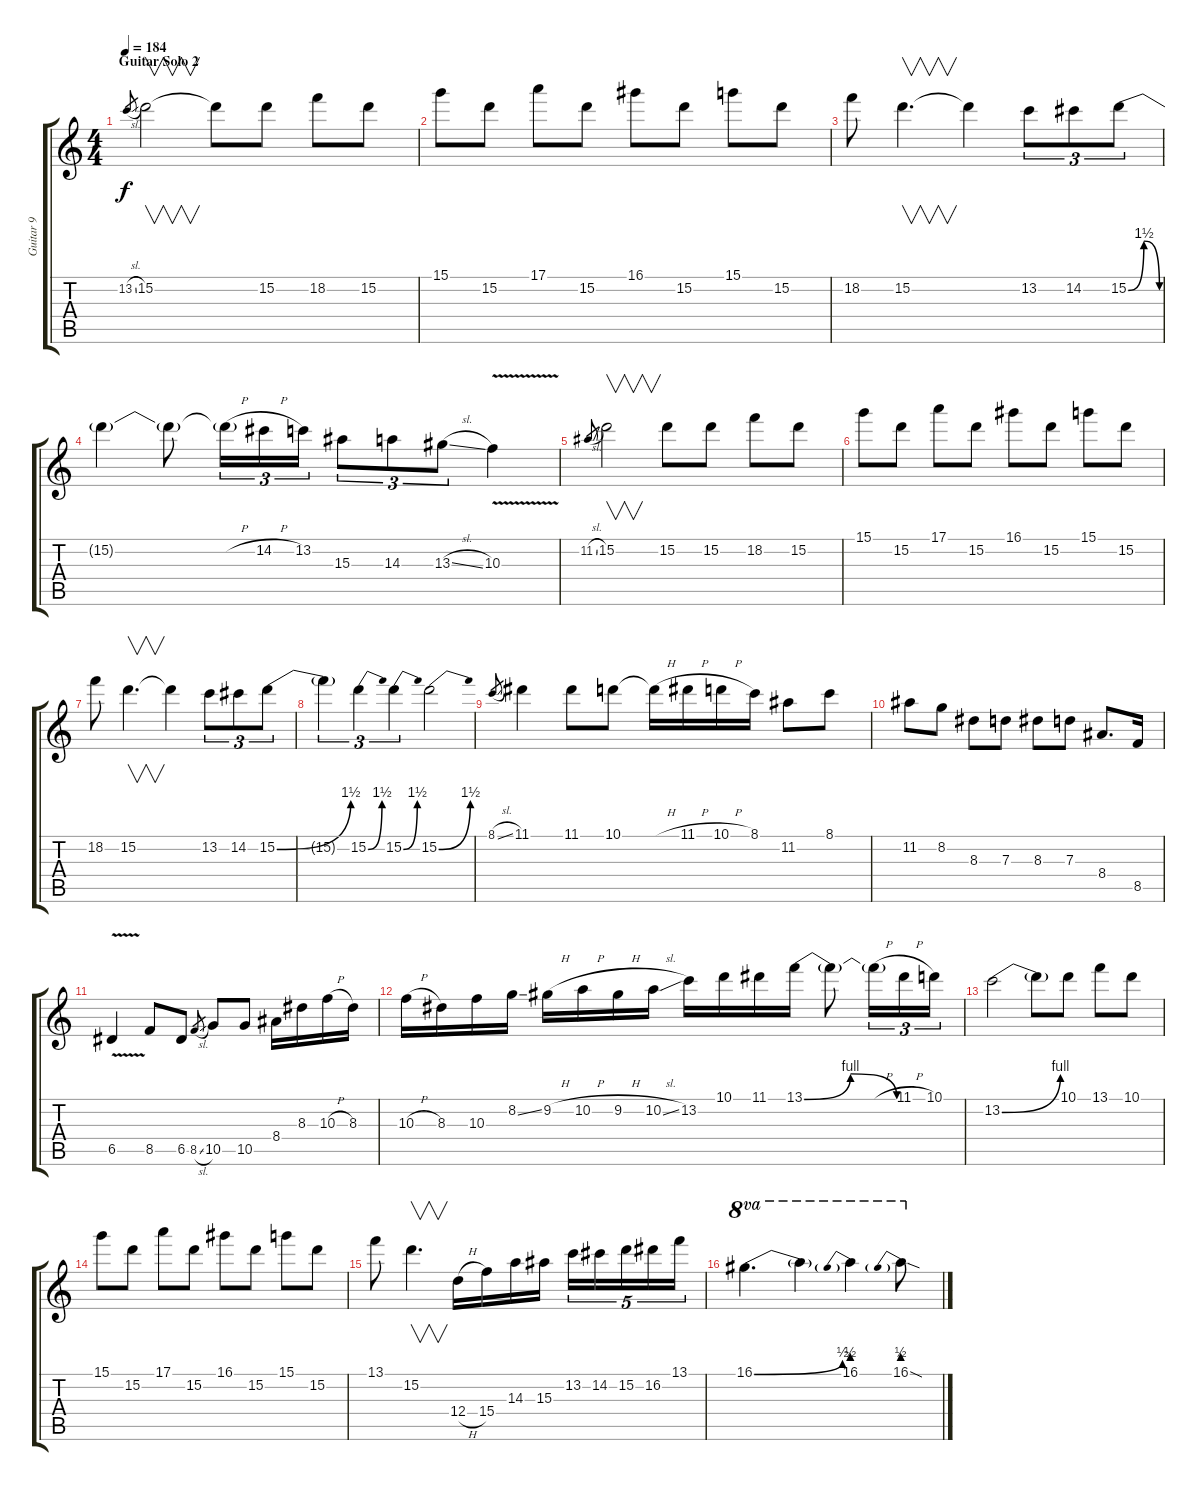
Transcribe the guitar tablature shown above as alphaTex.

\track ("Guitar 9" "Guitar 9") {instrument distortionguitar}
\staff {score tabs}
\tuning (E4 B3 G3 D3 A2 D2) {hide}
\ts (4 4)
\section ("" "Guitar Solo 2")
\tempo 184
\clef g2
\ks c
13.2{sl}.8{gr dy f} 15.2.2{v} 15.2{t}.8 15.2.8 18.2.8 15.2.8 |
15.1.8 15.2.8 17.1.8 15.2.8 16.1.8 15.2.8 15.1.8 15.2.8 |
18.2.8 15.2.4{v d} 15.2{t}.4 13.2.8{tu (3 2)} 14.2.8{tu (3 2)} 15.2{be (bendrelease 0 0 15 6 30 6 60 0)}.8{tu (3 2)} |
15.2{t}.4 15.2{t}.8 15.2{h t}.16{tu (3 2)} 14.2{h}.16{tu (3 2)} 13.2.16{tu (3 2)} 15.3.8{tu (3 2)} 14.3.8{tu (3 2)} 13.3{sl}.8{tu (3 2)} 10.3{v}.4 |
11.2{sl}.8{gr} 15.2.2{v} 15.2.8 15.2.8 18.2.8 15.2.8 |
15.1.8 15.2.8 17.1.8 15.2.8 16.1.8 15.2.8 15.1.8 15.2.8 |
18.2.8 15.2.4{v d} 15.2{t}.4 13.2.8{tu (3 2)} 14.2.8{tu (3 2)} 15.2{be (bend 0 0 60 6)}.8{tu (3 2)} |
15.2{t}.4{tu (3 2)} 15.2{be (bend 0 0 60 6)}.4{tu (3 2)} 15.2{be (bend 0 0 60 6)}.4{tu (3 2)} 15.2{be (bend 0 0 60 6)}.2 |
8.1{sl}.8{gr} 11.1.4 11.1.8 10.1.8 10.1{h t}.16 11.1{h}.16 10.1{h}.16 8.1.16 11.2.8 8.1.8 |
11.2.8 8.2.8 8.3.8 7.3.8 8.3.8 7.3.8 8.4.8{d} 8.5.16 |
6.5{v}.4 8.5.8 6.5.8 8.5{sl}.8{gr} 10.5.8 10.5.8 8.4.16 8.3.16 10.3{h}.16 8.3.16 |
10.3{h}.16 8.3.16 10.3.16 8.2{ss}.16 9.2{h}.16 10.2{h}.16 9.2{h}.16 10.2{sl}.16 13.2.16 10.1.16 11.1.16 13.1{be (bendrelease 0 0 15 4 15 4 60 0)}.16 13.1{t}.8 13.1{h t}.16{tu (3 2)} 11.1{h}.16{tu (3 2)} 10.1.16{tu (3 2)} |
13.2{be (bend 0 0 60 4)}.2 13.2{t}.8 10.1.8 13.1.8 10.1.8 |
15.1.8 15.2.8 17.1.8 15.2.8 16.1.8 15.2.8 15.1.8 15.2.8 |
13.1.8 15.2.4{v d} 12.4{h}.16 15.4.16 14.3.16 15.3.16 13.2.16{tu (5 4)} 14.2.16{tu (5 4)} 15.2.16{tu (5 4)} 16.2.16{tu (5 4)} 13.1.16{tu (5 4)} |
16.1{be (bend 0 0 60 2)}.4{d ot 8va} 16.1{t}.4{ot 8va} 16.1{be (prebend 0 2 60 2)}.4{ot 8va} 16.1{be (prebend 0 2 60 2) sod}.8{ot 8va}
